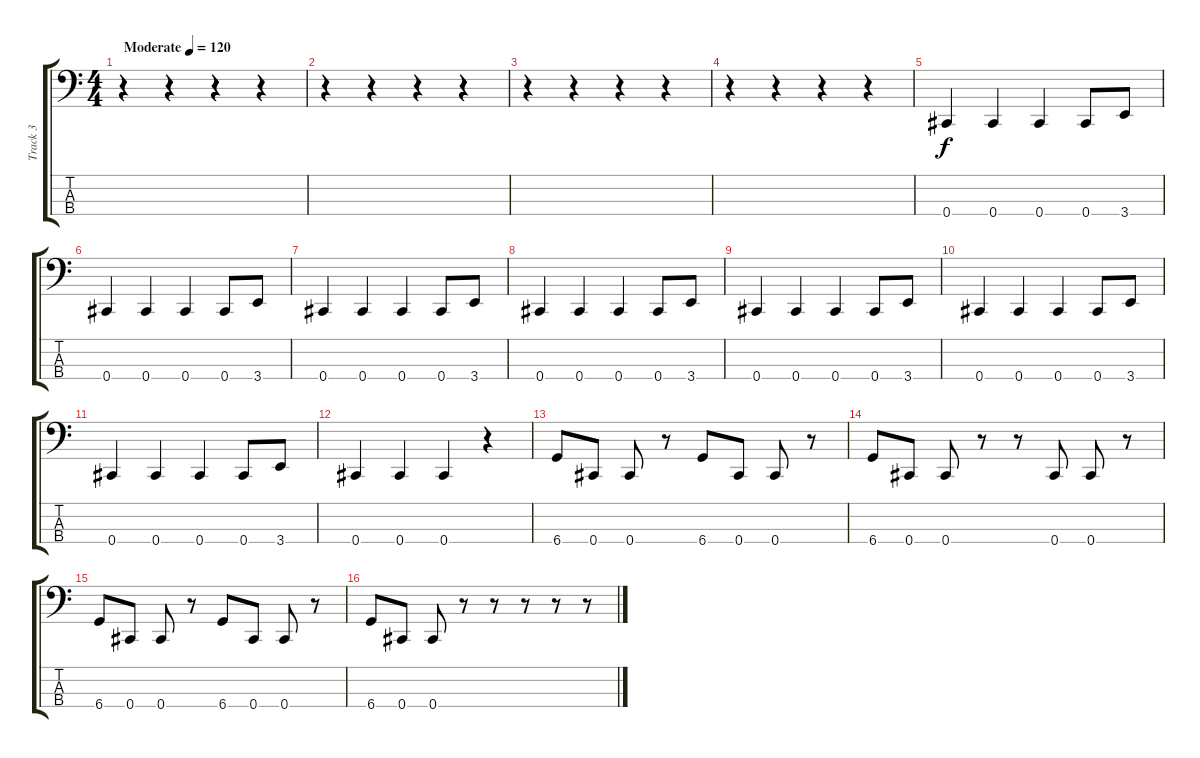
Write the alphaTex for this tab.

\track ("Track 3" "Track 3") {instrument electricbassfinger}
\staff {score tabs}
\tuning (Gb2 Db2 Ab1 Db1) {hide}
\ts (4 4)
\tempo (120 "Moderate")
\clef f4
\ks c
r.4{dy f instrument electricbassfinger} r.4 r.4 r.4 |
r.4 r.4 r.4 r.4 |
r.4 r.4 r.4 r.4 |
r.4 r.4 r.4 r.4 |
0.4.4 0.4.4 0.4.4 0.4.8 3.4.8 |
0.4.4 0.4.4 0.4.4 0.4.8 3.4.8 |
0.4.4 0.4.4 0.4.4 0.4.8 3.4.8 |
0.4.4 0.4.4 0.4.4 0.4.8 3.4.8 |
0.4.4 0.4.4 0.4.4 0.4.8 3.4.8 |
0.4.4 0.4.4 0.4.4 0.4.8 3.4.8 |
0.4.4 0.4.4 0.4.4 0.4.8 3.4.8 |
0.4.4 0.4.4 0.4.4 r.4 |
6.4.8 0.4.8 0.4.8 r.8 6.4.8 0.4.8 0.4.8 r.8 |
6.4.8 0.4.8 0.4.8 r.8 r.8 0.4.8 0.4.8 r.8 |
6.4.8 0.4.8 0.4.8 r.8 6.4.8 0.4.8 0.4.8 r.8 |
6.4.8 0.4.8 0.4.8 r.8 r.8 r.8 r.8 r.8
